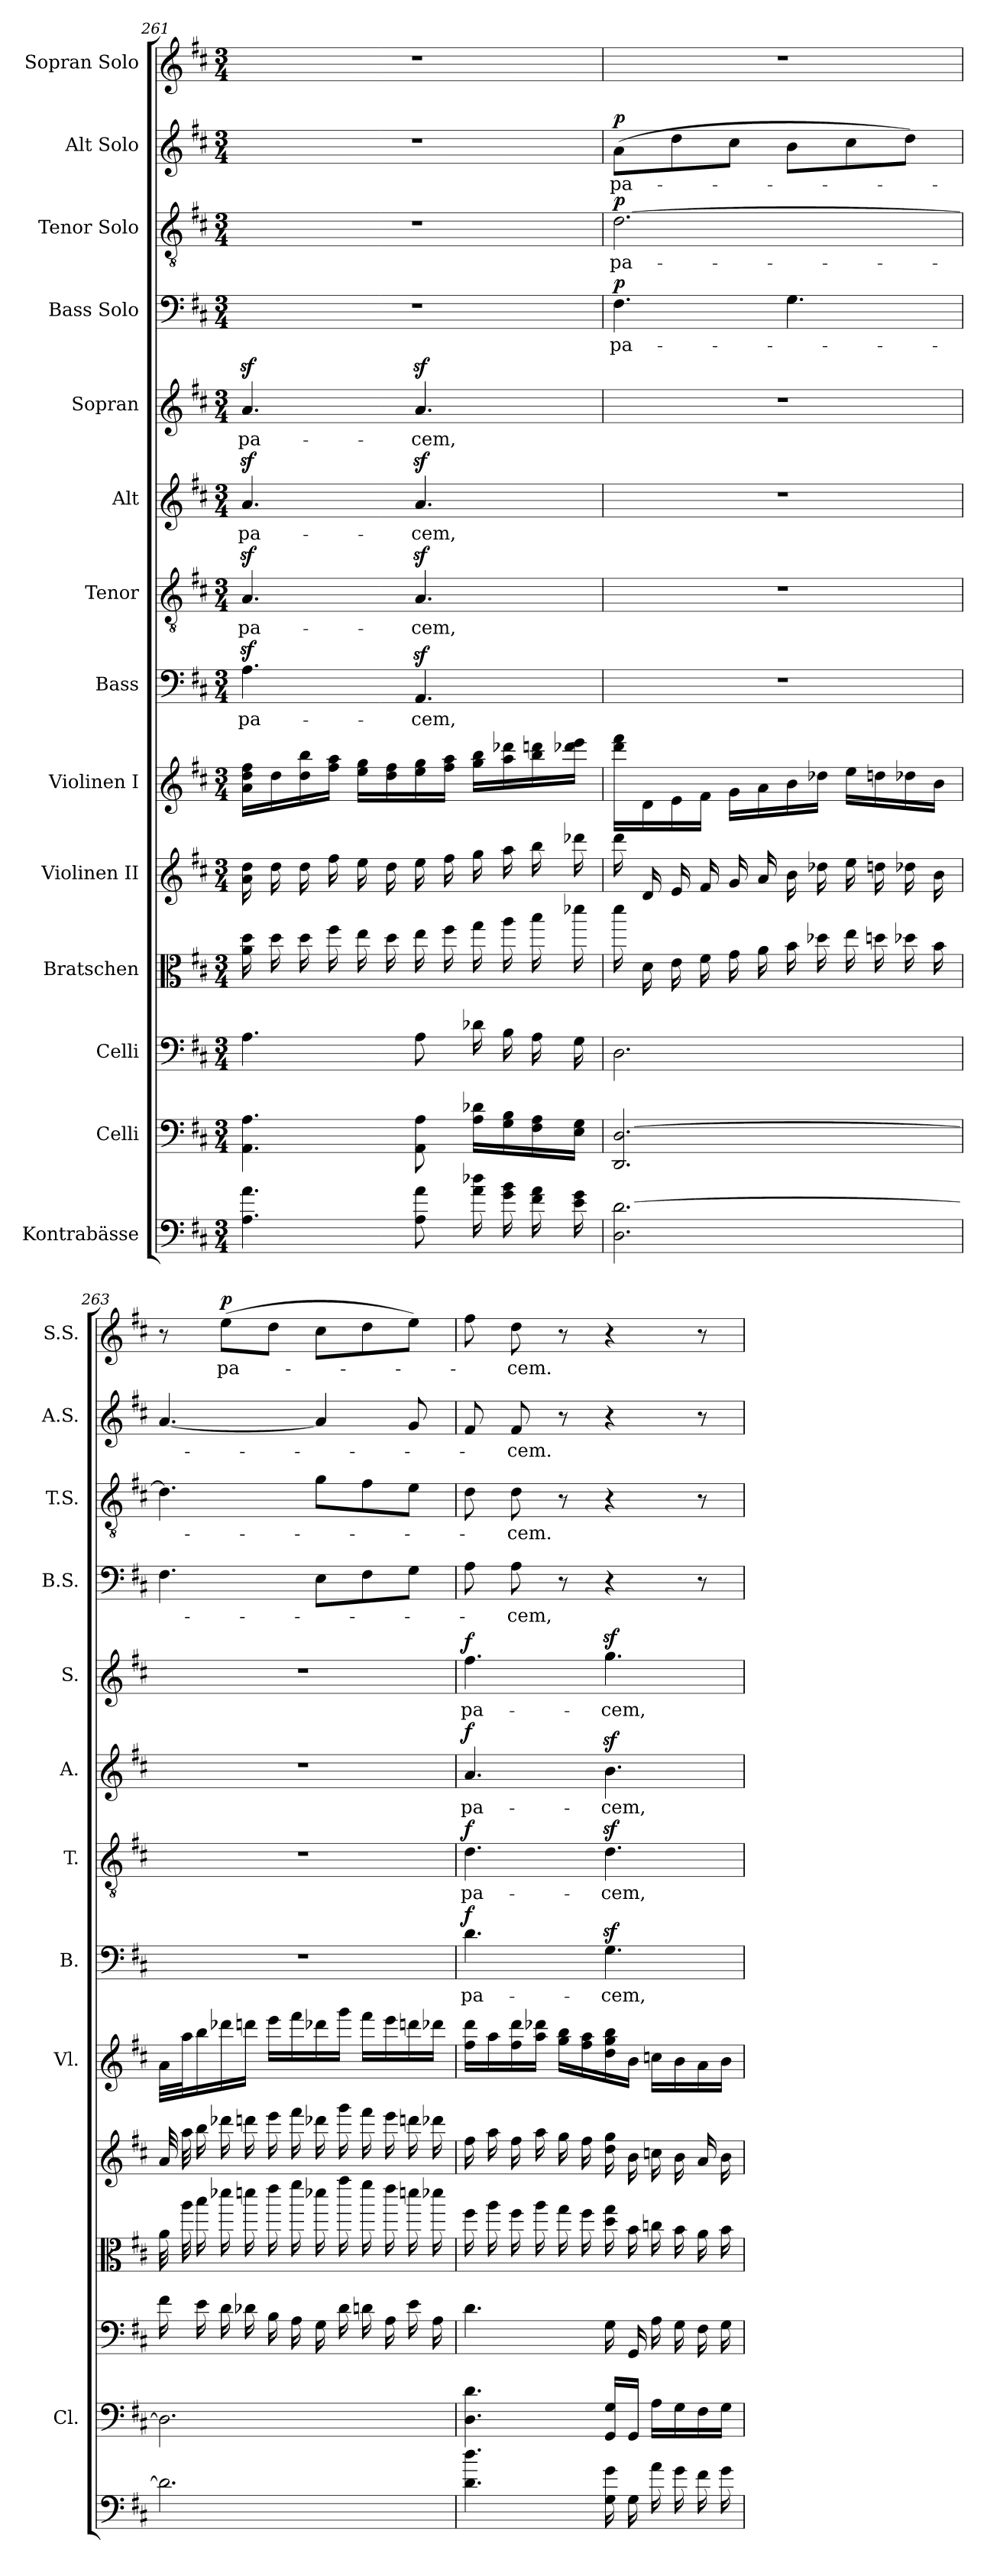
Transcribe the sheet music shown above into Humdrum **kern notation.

**kern	**kern	**kern	**kern	**kern	**kern	**kern	**text	**dynam	**kern	**text	**dynam	**kern	**text	**dynam	**kern	**text	**dynam	**kern	**text	**dynam	**kern	**text	**dynam	**kern	**text	**dynam	**kern	**text	**dynam
*part14	*part13	*part12	*part11	*part10	*part9	*part8	*part8	*part8	*part7	*part7	*part7	*part6	*part6	*part6	*part5	*part5	*part5	*part4	*part4	*part4	*part3	*part3	*part3	*part2	*part2	*part2	*part1	*part1	*part1
*staff14	*staff13	*staff12	*staff11	*staff10	*staff9	*staff8	*staff8	*staff8	*staff7	*staff7	*staff7	*staff6	*staff6	*staff6	*staff5	*staff5	*staff5	*staff4	*staff4	*staff4	*staff3	*staff3	*staff3	*staff2	*staff2	*staff2	*staff1	*staff1	*staff1
*I"Kontrabässe	*I"Celli	*I"Celli	*I"Bratschen	*I"Violinen II	*I"Violinen I	*I"Bass	*	*	*I"Tenor	*	*	*I"Alt	*	*	*I"Sopran	*	*	*I"Bass Solo	*	*	*I"Tenor Solo	*	*	*I"Alt Solo	*	*	*I"Sopran Solo	*	*
*	*I'Cl.	*	*	*	*I'Vl.	*I'B.	*	*	*I'T.	*	*	*I'A.	*	*	*I'S.	*	*	*I'B.S.	*	*	*I'T.S.	*	*	*I'A.S.	*	*	*I'S.S.	*	*
!!LO:LB:g=z
*clefF4	*clefF4	*clefF4	*clefC3	*clefG2	*clefG2	*clefF4	*	*	*clefGv2	*	*	*clefG2	*	*	*clefG2	*	*	*clefF4	*	*	*clefGv2	*	*	*clefG2	*	*	*clefG2	*	*
*ITrd7c12	*	*	*	*	*	*	*	*	*	*	*	*	*	*	*	*	*	*	*	*	*	*	*	*	*	*	*	*	*
*k[f#c#]	*k[f#c#]	*k[f#c#]	*k[f#c#]	*k[f#c#]	*k[f#c#]	*k[f#c#]	*	*	*k[f#c#]	*	*	*k[f#c#]	*	*	*k[f#c#]	*	*	*k[f#c#]	*	*	*k[f#c#]	*	*	*k[f#c#]	*	*	*k[f#c#]	*	*
*	*D:	*D:	*D:	*D:	*D:	*D:	*	*	*D:	*	*	*D:	*	*	*D:	*	*	*D:	*	*	*D:	*	*	*D:	*	*	*D:	*	*
*M3/4	*M3/4	*M3/4	*M3/4	*M3/4	*M3/4	*M3/4	*	*	*M3/4	*	*	*M3/4	*	*	*M3/4	*	*	*M3/4	*	*	*M3/4	*	*	*M3/4	*	*	*M3/4	*	*
=261	=261	=261	=261	=261	=261	=261	=261	=261	=261	=261	=261	=261	=261	=261	=261	=261	=261	=261	=261	=261	=261	=261	=261	=261	=261	=261	=261	=261	=261
!	!	!	!	!	!	!	!LO:LY:b	!	!	!LO:LY:b	!	!	!LO:LY:b	!	!	!LO:LY:b	!	!	!	!	!	!	!	!	!	!	!	!	!
4.AA\ 4.A\	4.AA\ 4.A\	4.A\	16a\ 16dd\	16a\ 16dd\	16a\ 16dd\ 16ff#\LL	4.Az>\	-pa-	.	4.Az>/	-pa-	.	4.az>/	-pa-	.	4.az>/	-pa-	.	2.r	.	.	2.r	.	.	2.r	.	.	2.r	.	.
.	.	.	16dd\	16dd\	16dd\	.	.	.	.	.	.	.	.	.	.	.	.	.	.	.	.	.	.	.	.	.	.	.	.
.	.	.	16dd\	16dd\	16dd\ 16bb\	.	.	.	.	.	.	.	.	.	.	.	.	.	.	.	.	.	.	.	.	.	.	.	.
.	.	.	16ff#\	16ff#\	16ff#\ 16aa\JJ	.	.	.	.	.	.	.	.	.	.	.	.	.	.	.	.	.	.	.	.	.	.	.	.
.	.	.	16ee\	16ee\	16ee\ 16gg\LL	.	.	.	.	.	.	.	.	.	.	.	.	.	.	.	.	.	.	.	.	.	.	.	.
.	.	.	16dd\	16dd\	16dd\ 16ff#\	.	.	.	.	.	.	.	.	.	.	.	.	.	.	.	.	.	.	.	.	.	.	.	.
!	!	!	!	!	!	!	!LO:LY:b	!	!	!LO:LY:b	!	!	!LO:LY:b	!	!	!LO:LY:b	!	!	!	!	!	!	!	!	!	!	!	!	!
8AA\ 8A\	8AA\ 8A\	8A\	16ee\	16ee\	16ee\ 16gg\	4.AAz>/	cem,	.	4.Az>/	cem,	.	4.az>/	cem,	.	4.az>/	cem,	.	.	.	.	.	.	.	.	.	.	.	.	.
.	.	.	16ff#\	16ff#\	16ff#\ 16aa\JJ	.	.	.	.	.	.	.	.	.	.	.	.	.	.	.	.	.	.	.	.	.	.	.	.
16A\ 16d-X\	16A\ 16d-X\LL	16d-X\	16gg\	16gg\	16gg\ 16bb\LL	.	.	.	.	.	.	.	.	.	.	.	.	.	.	.	.	.	.	.	.	.	.	.	.
16G\ 16B\	16G\ 16B\	16B\	16aa\	16aa\	16aa\ 16ddd-X\	.	.	.	.	.	.	.	.	.	.	.	.	.	.	.	.	.	.	.	.	.	.	.	.
16F#\ 16A\	16F#\ 16A\	16A\	16bb\	16bb\	16bb\ 16dddn\	.	.	.	.	.	.	.	.	.	.	.	.	.	.	.	.	.	.	.	.	.	.	.	.
16E\ 16G\	16E\ 16G\JJ	16G\	16ddd-X\	16ddd-X\	16ddd-X\ 16eee\JJ	.	.	.	.	.	.	.	.	.	.	.	.	.	.	.	.	.	.	.	.	.	.	.	.
=262	=262	=262	=262	=262	=262	=262	=262	=262	=262	=262	=262	=262	=262	=262	=262	=262	=262	=262	=262	=262	=262	=262	=262	=262	=262	=262	=262	=262	=262
!	!	!	!	!	!	!	!	!	!	!	!	!	!	!	!	!	!	!	!LO:LY:b	!LO:DY:a	!	!LO:LY:b	!LO:DY:a	!	!LO:LY:b	!LO:DY:a	!	!	!
2.DD\ [2.D\	2.DD/ [2.D/	2.D\	16ddd\	16ddd\	16ddd\ 16fff#\LL	2.r	.	.	2.r	.	.	2.r	.	.	2.r	.	.	4.F#\	-pa-	p	[2.d\	-pa-	p	(>8a\L	-pa-	p	2.r	.	.
.	.	.	16d\	16d/	16d\	.	.	.	.	.	.	.	.	.	.	.	.	.	.	.	.	.	.	.	.	.	.	.	.
.	.	.	16e\	16e/	16e\	.	.	.	.	.	.	.	.	.	.	.	.	.	.	.	.	.	.	8dd\	.	.	.	.	.
.	.	.	16f#\	16f#/	16f#\JJ	.	.	.	.	.	.	.	.	.	.	.	.	.	.	.	.	.	.	.	.	.	.	.	.
.	.	.	16g\	16g/	16g\LL	.	.	.	.	.	.	.	.	.	.	.	.	.	.	.	.	.	.	8cc#\J	.	.	.	.	.
.	.	.	16a\	16a/	16a\	.	.	.	.	.	.	.	.	.	.	.	.	.	.	.	.	.	.	.	.	.	.	.	.
.	.	.	16b\	16b\	16b\	.	.	.	.	.	.	.	.	.	.	.	.	4.G\	.	.	.	.	.	8b\L	.	.	.	.	.
.	.	.	16dd-X\	16dd-X\	16dd-X\JJ	.	.	.	.	.	.	.	.	.	.	.	.	.	.	.	.	.	.	.	.	.	.	.	.
.	.	.	16ee\	16ee\	16ee\LL	.	.	.	.	.	.	.	.	.	.	.	.	.	.	.	.	.	.	8cc#\	.	.	.	.	.
.	.	.	16ddn\	16ddn\	16ddn\	.	.	.	.	.	.	.	.	.	.	.	.	.	.	.	.	.	.	.	.	.	.	.	.
.	.	.	16dd-X\	16dd-X\	16dd-X\	.	.	.	.	.	.	.	.	.	.	.	.	.	.	.	.	.	.	8dd\J)	.	.	.	.	.
.	.	.	16b\	16b\	16b\JJ	.	.	.	.	.	.	.	.	.	.	.	.	.	.	.	.	.	.	.	.	.	.	.	.
=263	=263	=263	=263	=263	=263	=263	=263	=263	=263	=263	=263	=263	=263	=263	=263	=263	=263	=263	=263	=263	=263	=263	=263	=263	=263	=263	=263	=263	=263
2.D\]	2.D\]	16f#\	32a\	32a/	32a\LLL	2.r	.	.	2.r	.	.	2.r	.	.	2.r	.	.	4.F#\	.	.	4.d\]	.	.	[4.a/	.	.	8r	.	.
.	.	.	32aa\	32aa\	32aa\J	.	.	.	.	.	.	.	.	.	.	.	.	.	.	.	.	.	.	.	.	.	.	.	.
.	.	16e\	16bb\	16bb\	16bb\	.	.	.	.	.	.	.	.	.	.	.	.	.	.	.	.	.	.	.	.	.	.	.	.
!	!	!	!	!	!	!	!	!	!	!	!	!	!	!	!	!	!	!	!	!	!	!	!	!	!	!	!	!LO:LY:b	!LO:DY:a
.	.	16d\	16ddd-X\	16ddd-X\	16ddd-X\	.	.	.	.	.	.	.	.	.	.	.	.	.	.	.	.	.	.	.	.	.	(>8ee\L	-pa-	p
.	.	16d-X\	16dddn\	16dddn\	16dddn\JJ	.	.	.	.	.	.	.	.	.	.	.	.	.	.	.	.	.	.	.	.	.	.	.	.
.	.	16B\	16eee\	16eee\	16eee\LL	.	.	.	.	.	.	.	.	.	.	.	.	.	.	.	.	.	.	.	.	.	8dd\J	.	.
.	.	16A\	16fff#\	16fff#\	16fff#\	.	.	.	.	.	.	.	.	.	.	.	.	.	.	.	.	.	.	.	.	.	.	.	.
.	.	16G\	16ddd-X\	16ddd-X\	16ddd-X\	.	.	.	.	.	.	.	.	.	.	.	.	8E\L	.	.	8g\L	.	.	4a/]	.	.	8cc#\L	.	.
.	.	16d-\	16ggg\	16ggg\	16ggg\JJ	.	.	.	.	.	.	.	.	.	.	.	.	.	.	.	.	.	.	.	.	.	.	.	.
.	.	16dn\	16fff#\	16fff#\	16fff#\LL	.	.	.	.	.	.	.	.	.	.	.	.	8F#\	.	.	8f#\	.	.	.	.	.	8dd\	.	.
.	.	16A\	16eee\	16eee\	16eee\	.	.	.	.	.	.	.	.	.	.	.	.	.	.	.	.	.	.	.	.	.	.	.	.
.	.	16e\	16dddn\	16dddn\	16dddn\	.	.	.	.	.	.	.	.	.	.	.	.	8G\J	.	.	8e\J	.	.	8g/	.	.	8ee\J)	.	.
.	.	16A\	16ddd-X\	16ddd-X\	16ddd-X\JJ	.	.	.	.	.	.	.	.	.	.	.	.	.	.	.	.	.	.	.	.	.	.	.	.
=264	=264	=264	=264	=264	=264	=264	=264	=264	=264	=264	=264	=264	=264	=264	=264	=264	=264	=264	=264	=264	=264	=264	=264	=264	=264	=264	=264	=264	=264
!	!	!	!	!	!	!	!LO:LY:b	!LO:DY:a	!	!LO:LY:b	!LO:DY:a	!	!LO:LY:b	!LO:DY:a	!	!LO:LY:b	!LO:DY:a	!	!	!	!	!	!	!	!	!	!	!	!
4.D\ 4.d\	4.D\ 4.d\	4.d\	16ff#\	16ff#\	16ff#\ 16ddd\LL	4.d\	-pa-	f	4.d\	-pa-	f	4.a/	-pa-	f	4.ff#\	-pa-	f	8A\	.	.	8d\	.	.	8f#/	.	.	8ff#\	.	.
.	.	.	16aa\	16aa\	16aa\	.	.	.	.	.	.	.	.	.	.	.	.	.	.	.	.	.	.	.	.	.	.	.	.
!	!	!	!	!	!	!	!	!	!	!	!	!	!	!	!	!	!	!	!LO:LY:b	!	!	!LO:LY:b	!	!	!LO:LY:b	!	!	!LO:LY:b	!
.	.	.	16ff#\	16ff#\	16ff#\ 16ddd\	.	.	.	.	.	.	.	.	.	.	.	.	8A\	cem,	.	8d\	cem.	.	8f#/	cem.	.	8dd\	cem.	.
.	.	.	16aa\	16aa\	16aa\ 16ddd-X\JJ	.	.	.	.	.	.	.	.	.	.	.	.	.	.	.	.	.	.	.	.	.	.	.	.
.	.	.	16gg\	16gg\	16gg\ 16bb\LL	.	.	.	.	.	.	.	.	.	.	.	.	8r	.	.	8r	.	.	8r	.	.	8r	.	.
.	.	.	16ff#\	16ff#\	16ff#\ 16aa\	.	.	.	.	.	.	.	.	.	.	.	.	.	.	.	.	.	.	.	.	.	.	.	.
!	!	!	!	!	!	!	!LO:LY:b	!	!	!LO:LY:b	!	!	!LO:LY:b	!	!	!LO:LY:b	!	!	!	!	!	!	!	!	!	!	!	!	!
16GG\ 16G\	16GG/ 16G/LL	16G\	16dd\ 16gg\	16dd\ 16gg\	16dd\ 16gg\ 16bb\	4.Gz>\	cem,	.	4.dz>\	cem,	.	4.bz>\	cem,	.	4.ggz>\	cem,	.	4r	.	.	4r	.	.	4r	.	.	4r	.	.
16GG\	16GG/JJ	16GG/	16b\	16b\	16b\JJ	.	.	.	.	.	.	.	.	.	.	.	.	.	.	.	.	.	.	.	.	.	.	.	.
16A\	16A\LL	16A\	16ccn\	16ccn\	16ccn\LL	.	.	.	.	.	.	.	.	.	.	.	.	.	.	.	.	.	.	.	.	.	.	.	.
16G\	16G\	16G\	16b\	16b\	16b\	.	.	.	.	.	.	.	.	.	.	.	.	.	.	.	.	.	.	.	.	.	.	.	.
16F#\	16F#\	16F#\	16a\	16a/	16a\	.	.	.	.	.	.	.	.	.	.	.	.	8r	.	.	8r	.	.	8r	.	.	8r	.	.
16G\	16G\JJ	16G\	16b\	16b\	16b\JJ	.	.	.	.	.	.	.	.	.	.	.	.	.	.	.	.	.	.	.	.	.	.	.	.
=	=	=	=	=	=	=	=	=	=	=	=	=	=	=	=	=	=	=	=	=	=	=	=	=	=	=	=	=	=
*-	*-	*-	*-	*-	*-	*-	*-	*-	*-	*-	*-	*-	*-	*-	*-	*-	*-	*-	*-	*-	*-	*-	*-	*-	*-	*-	*-	*-	*-
